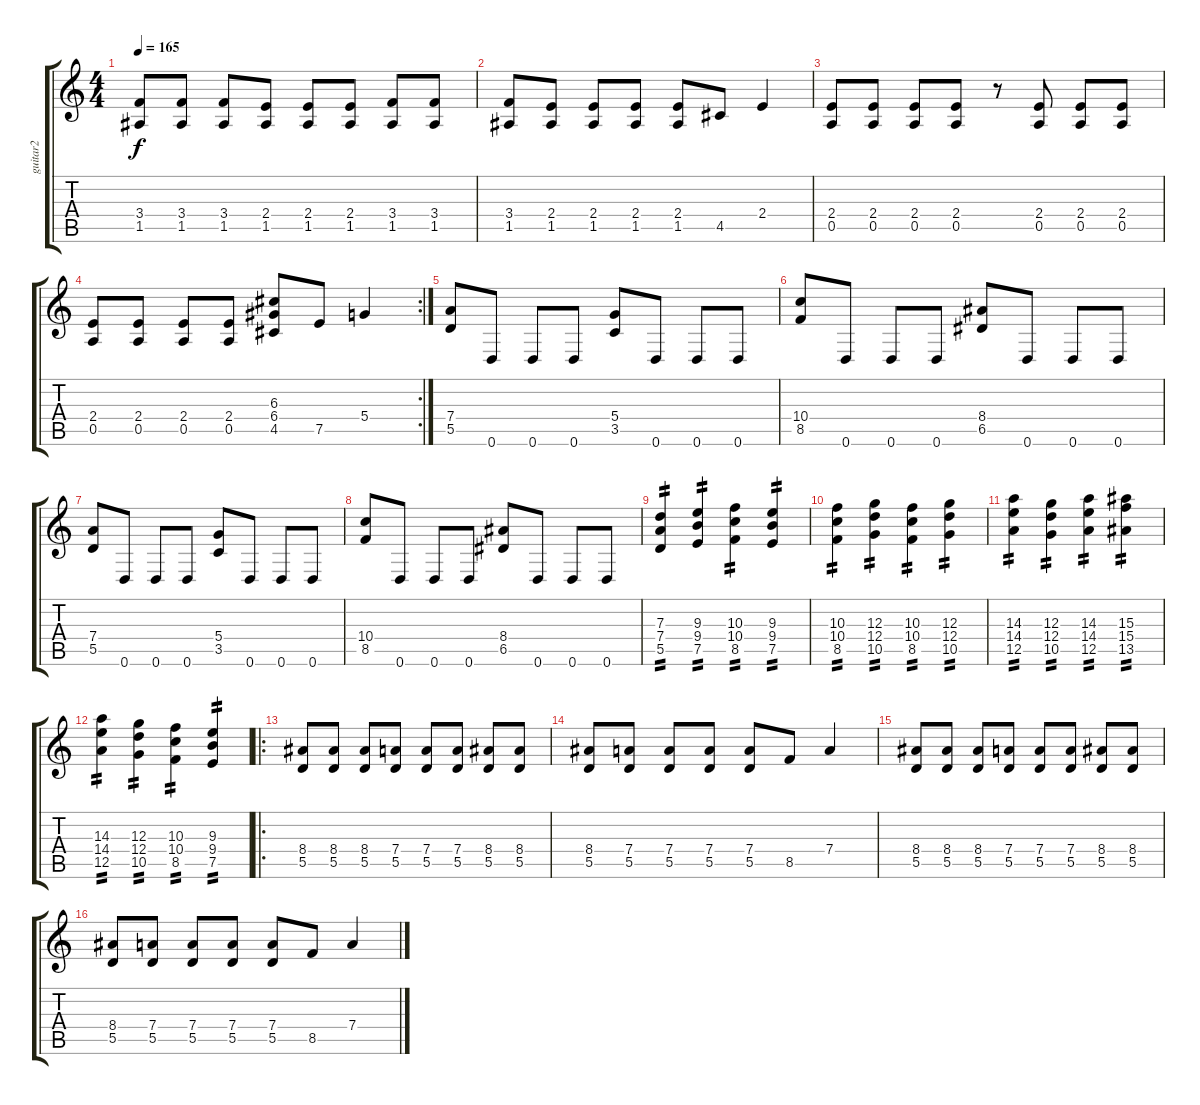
\track ("guitar2" "guitar2") {instrument distortionguitar}
\staff {score tabs}
\tuning (E4 B3 G3 D3 A2 D2) {hide}
\ts (4 4)
\tempo 165
\clef g2
\ks c
(3.4 1.5).8{dy f} (3.4 1.5).8 (3.4 1.5).8 (2.4 1.5).8 (2.4 1.5).8 (2.4 1.5).8 (3.4 1.5).8 (3.4 1.5).8 |
(3.4 1.5).8 (2.4 1.5).8 (2.4 1.5).8 (2.4 1.5).8 (2.4 1.5).8 4.5.8 2.4.4 |
(2.4 0.5).8 (2.4 0.5).8 (2.4 0.5).8 (2.4 0.5).8 r.8 (2.4 0.5).8 (2.4 0.5).8 (2.4 0.5).8 |
\rc 2
(2.4 0.5).8 (2.4 0.5).8 (2.4 0.5).8 (2.4 0.5).8 (6.3 6.4 4.5).8 7.5.8 5.4.4 |
(7.4 5.5).8 0.6.8 0.6.8 0.6.8 (5.4 3.5).8 0.6.8 0.6.8 0.6.8 |
(10.4 8.5).8 0.6.8 0.6.8 0.6.8 (8.4 6.5).8 0.6.8 0.6.8 0.6.8 |
(7.4 5.5).8 0.6.8 0.6.8 0.6.8 (5.4 3.5).8 0.6.8 0.6.8 0.6.8 |
(10.4 8.5).8 0.6.8 0.6.8 0.6.8 (8.4 6.5).8 0.6.8 0.6.8 0.6.8 |
(7.3 7.4 5.5).4{tp 2} (9.3 9.4 7.5).4{tp 2} (10.3 10.4 8.5).4{tp 2} (9.3 9.4 7.5).4{tp 2} |
(10.3 10.4 8.5).4{tp 2} (12.3 12.4 10.5).4{tp 2} (10.3 10.4 8.5).4{tp 2} (12.3 12.4 10.5).4{tp 2} |
(14.3 14.4 12.5).4{tp 2} (12.3 12.4 10.5).4{tp 2} (14.3 14.4 12.5).4{tp 2} (15.3 15.4 13.5).4{tp 2} |
(14.3 14.4 12.5).4{tp 2} (12.3 12.4 10.5).4{tp 2} (10.3 10.4 8.5).4{tp 2} (9.3 9.4 7.5).4{tp 2} |
\ro
(8.4 5.5).8 (8.4 5.5).8 (8.4 5.5).8 (7.4 5.5).8 (7.4 5.5).8 (7.4 5.5).8 (8.4 5.5).8 (8.4 5.5).8 |
(8.4 5.5).8 (7.4 5.5).8 (7.4 5.5).8 (7.4 5.5).8 (7.4 5.5).8 8.5.8 7.4.4 |
(8.4 5.5).8 (8.4 5.5).8 (8.4 5.5).8 (7.4 5.5).8 (7.4 5.5).8 (7.4 5.5).8 (8.4 5.5).8 (8.4 5.5).8 |
(8.4 5.5).8 (7.4 5.5).8 (7.4 5.5).8 (7.4 5.5).8 (7.4 5.5).8 8.5.8 7.4.4
